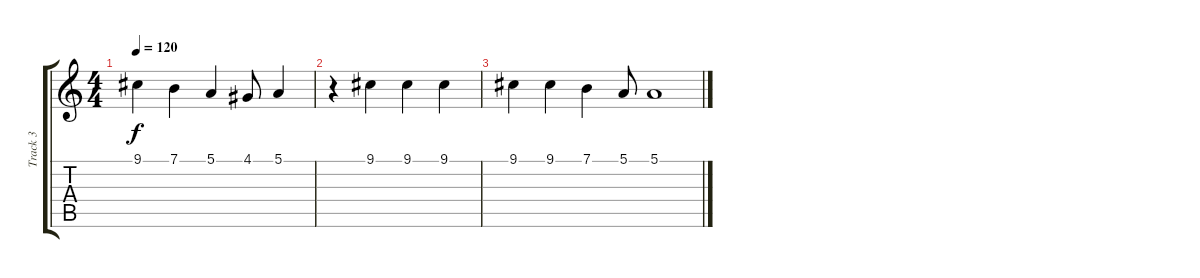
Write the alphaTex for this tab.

\track ("Track 3" "Track 3") {solo instrument acousticgrandpiano}
\staff {score tabs}
\tuning (E4 B3 G3 D3 A2 E2) {hide}
\ts (4 4)
\tempo 120
\clef g2
\ks c
9.1.4{dy f} 7.1.4 5.1.4 4.1.8 5.1.4 |
r.4 9.1.4 9.1.4 9.1.4 |
9.1.4 9.1.4 7.1.4 5.1.8 5.1.1
